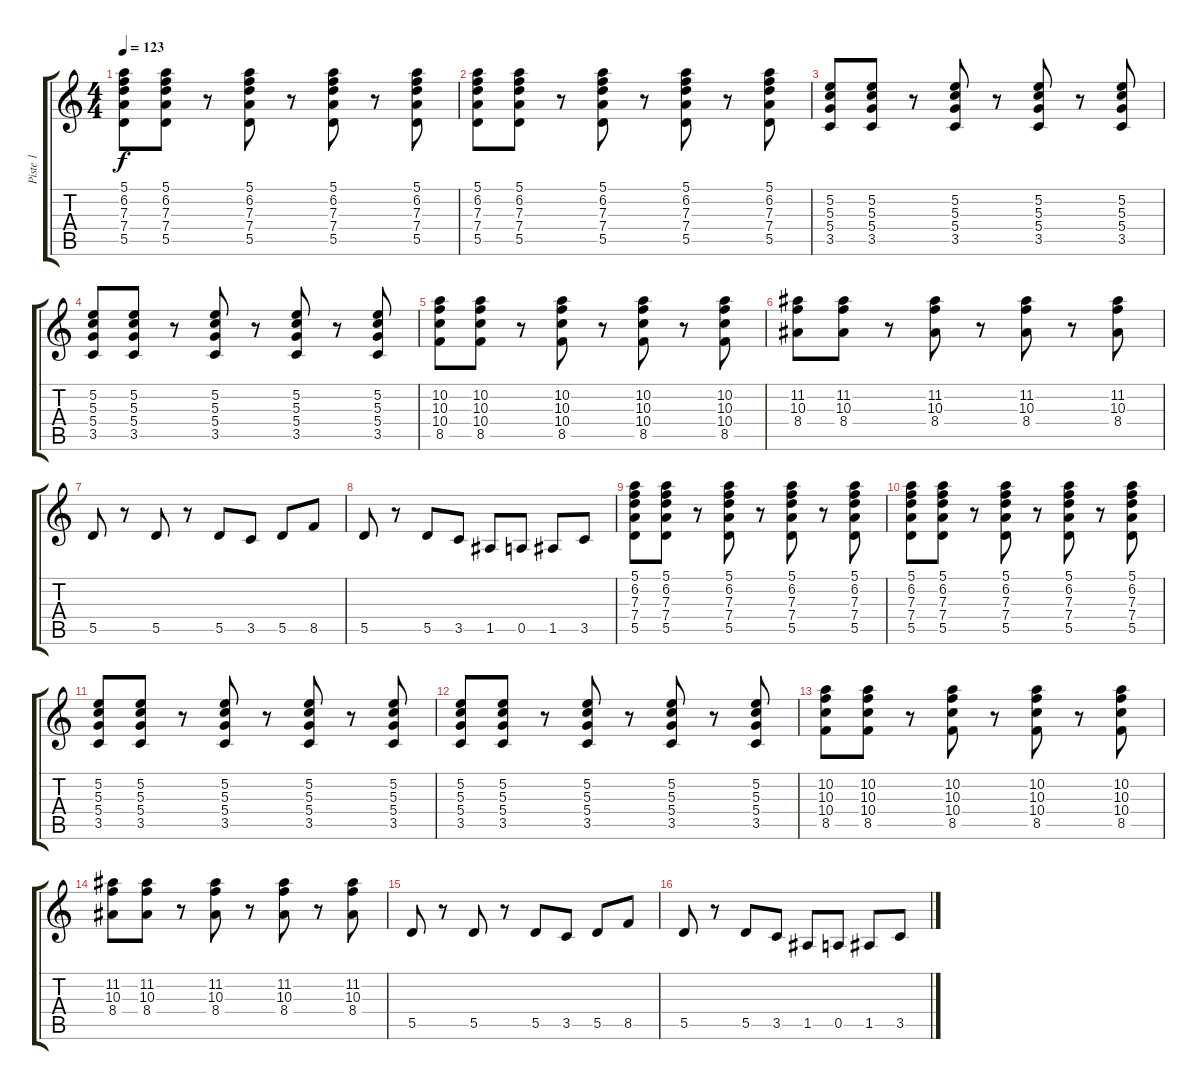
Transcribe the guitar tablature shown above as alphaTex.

\track ("Piste 1" "Piste 1") {instrument distortionguitar}
\staff {score tabs}
\tuning (E4 B3 G3 D3 A2 E2) {hide}
\ts (4 4)
\tempo 123
\clef g2
\ks c
(5.1 6.2 7.3 7.4 5.5).8{dy f} (5.1 6.2 7.3 7.4 5.5).8 r.8 (5.1 6.2 7.3 7.4 5.5).8 r.8 (5.1 6.2 7.3 7.4 5.5).8 r.8 (5.1 6.2 7.3 7.4 5.5).8 |
(5.1 6.2 7.3 7.4 5.5).8 (5.1 6.2 7.3 7.4 5.5).8 r.8 (5.1 6.2 7.3 7.4 5.5).8 r.8 (5.1 6.2 7.3 7.4 5.5).8 r.8 (5.1 6.2 7.3 7.4 5.5).8 |
(5.2 5.3 5.4 3.5).8 (5.2 5.3 5.4 3.5).8 r.8 (5.2 5.3 5.4 3.5).8 r.8 (5.2 5.3 5.4 3.5).8 r.8 (5.2 5.3 5.4 3.5).8 |
(5.2 5.3 5.4 3.5).8 (5.2 5.3 5.4 3.5).8 r.8 (5.2 5.3 5.4 3.5).8 r.8 (5.2 5.3 5.4 3.5).8 r.8 (5.2 5.3 5.4 3.5).8 |
(10.2 10.3 10.4 8.5).8 (10.2 10.3 10.4 8.5).8 r.8 (10.2 10.3 10.4 8.5).8 r.8 (10.2 10.3 10.4 8.5).8 r.8 (10.2 10.3 10.4 8.5).8 |
(11.2 10.3 8.4).8 (11.2 10.3 8.4).8 r.8 (11.2 10.3 8.4).8 r.8 (11.2 10.3 8.4).8 r.8 (11.2 10.3 8.4).8 |
5.5.8 r.8 5.5.8 r.8 5.5.8 3.5.8 5.5.8 8.5.8 |
5.5.8 r.8 5.5.8 3.5.8 1.5.8 0.5.8 1.5.8 3.5.8 |
(5.1 6.2 7.3 7.4 5.5).8 (5.1 6.2 7.3 7.4 5.5).8 r.8 (5.1 6.2 7.3 7.4 5.5).8 r.8 (5.1 6.2 7.3 7.4 5.5).8 r.8 (5.1 6.2 7.3 7.4 5.5).8 |
(5.1 6.2 7.3 7.4 5.5).8 (5.1 6.2 7.3 7.4 5.5).8 r.8 (5.1 6.2 7.3 7.4 5.5).8 r.8 (5.1 6.2 7.3 7.4 5.5).8 r.8 (5.1 6.2 7.3 7.4 5.5).8 |
(5.2 5.3 5.4 3.5).8 (5.2 5.3 5.4 3.5).8 r.8 (5.2 5.3 5.4 3.5).8 r.8 (5.2 5.3 5.4 3.5).8 r.8 (5.2 5.3 5.4 3.5).8 |
(5.2 5.3 5.4 3.5).8 (5.2 5.3 5.4 3.5).8 r.8 (5.2 5.3 5.4 3.5).8 r.8 (5.2 5.3 5.4 3.5).8 r.8 (5.2 5.3 5.4 3.5).8 |
(10.2 10.3 10.4 8.5).8 (10.2 10.3 10.4 8.5).8 r.8 (10.2 10.3 10.4 8.5).8 r.8 (10.2 10.3 10.4 8.5).8 r.8 (10.2 10.3 10.4 8.5).8 |
(11.2 10.3 8.4).8 (11.2 10.3 8.4).8 r.8 (11.2 10.3 8.4).8 r.8 (11.2 10.3 8.4).8 r.8 (11.2 10.3 8.4).8 |
5.5.8 r.8 5.5.8 r.8 5.5.8 3.5.8 5.5.8 8.5.8 |
5.5.8 r.8 5.5.8 3.5.8 1.5.8 0.5.8 1.5.8 3.5.8
